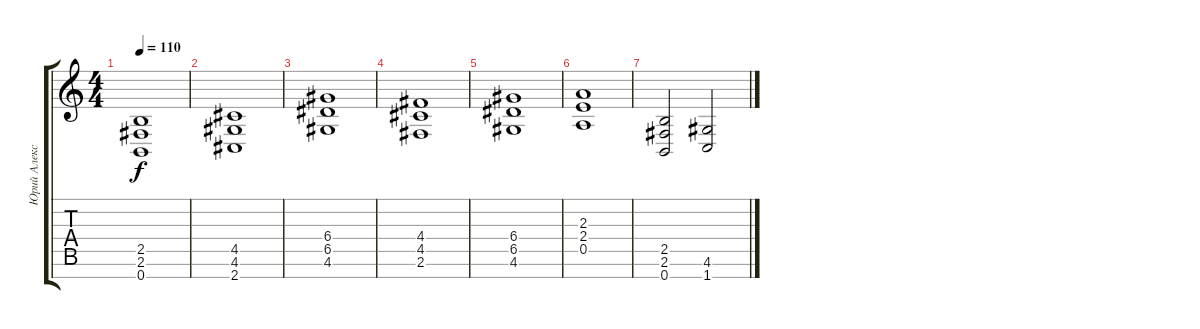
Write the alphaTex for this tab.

\track ("Юрий Алексеев" "Юрий Алекс") {instrument distortionguitar}
\staff {score tabs}
\tuning (E4 B3 G3 D3 A2 E2 B1) {hide}
\ts (4 4)
\tempo 110
\clef g2
\ks c
(2.5 2.6 0.7).1{dy f} |
(4.5 4.6 2.7).1 |
(6.4 6.5 4.6).1 |
(4.4 4.5 2.6).1 |
(6.4 6.5 4.6).1 |
(2.3 2.4 0.5).1 |
(2.5 2.6 0.7).2 (4.6 1.7).2
